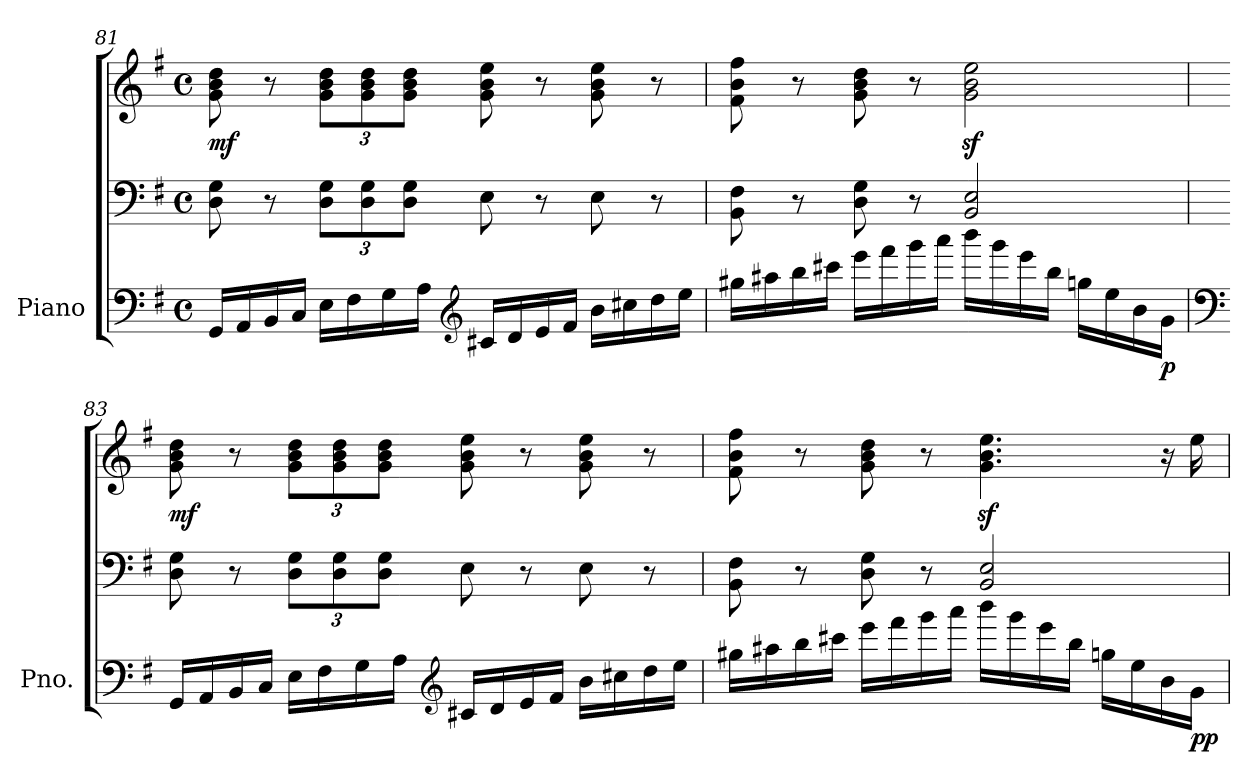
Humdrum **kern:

**kern	**kern	**kern	**dynam
*part1	*part1	*part1	*part1
*staff3	*staff2	*staff1	*staff1/2/3
*I"Piano	*	*	*
*I'Pno.	*	*	*
*clefF4	*clefF4	*clefG2	*
*k[f#]	*k[f#]	*k[f#]	*
*M4/4	*M4/4	*M4/4	*
*met(c)	*met(c)	*met(c)	*
=81	=81	=81	=81
!	!	!	!LO:DY:b
16GG/LL	8D\ 8G\	8g\ 8b\ 8dd\	mf
16AA/	.	.	.
16BB/	8r	8r	.
16C/JJ	.	.	.
*	*Xbrackettup	*Xbrackettup	*
16E\LL	12D\ 12G\L	12g\ 12b\ 12dd\L	.
16F#\	.	.	.
.	12D\ 12G\	12g\ 12b\ 12dd\	.
16G\	.	.	.
.	12D\ 12G\J	12g\ 12b\ 12dd\J	.
16A\JJ	.	.	.
*clefG2	*	*	*
16c#X/LL	8E\	8g\ 8b\ 8ee\	.
16d/	.	.	.
16e/	8r	8r	.
16f#/JJ	.	.	.
16b\LL	8E\	8g\ 8b\ 8ee\	.
16cc#X\	.	.	.
16dd\	8r	8r	.
16ee\JJ	.	.	.
!!LO:LB:g=z
=82	=82	=82	=82
16gg#X\LL	8BB\ 8F#\	8f#\ 8b\ 8ff#\	.
16aa#X\	.	.	.
16bb\	8r	8r	.
16ccc#X\JJ	.	.	.
16eee\LL	8D\ 8G\	8g\ 8b\ 8dd\	.
16fff#\	.	.	.
16ggg\	8r	8r	.
16aaa\JJ	.	.	.
16bbb\LL	2BB/ 2E/	2g\z< 2b\z< 2ee\z<	.
16ggg\	.	.	.
16eee\	.	.	.
16bb\JJ	.	.	.
16ggn\LL	.	.	.
16ee\	.	.	.
16b\	.	.	.
!	!	!	!LO:DY:b=3
16g\JJ	.	.	p
=83	=83	=83	=83
*clefF4	*	*	*
!	!	!	!LO:DY:b
16GG/LL	8D\ 8G\	8g\ 8b\ 8dd\	mf
16AA/	.	.	.
16BB/	8r	8r	.
16C/JJ	.	.	.
16E\LL	12D\ 12G\L	12g\ 12b\ 12dd\L	.
16F#\	.	.	.
.	12D\ 12G\	12g\ 12b\ 12dd\	.
16G\	.	.	.
.	12D\ 12G\J	12g\ 12b\ 12dd\J	.
16A\JJ	.	.	.
*clefG2	*	*	*
16c#X/LL	8E\	8g\ 8b\ 8ee\	.
16d/	.	.	.
16e/	8r	8r	.
16f#/JJ	.	.	.
16b\LL	8E\	8g\ 8b\ 8ee\	.
16cc#X\	.	.	.
16dd\	8r	8r	.
16ee\JJ	.	.	.
!!LO:LB:g=z
=84	=84	=84	=84
16gg#X\LL	8BB\ 8F#\	8f#\ 8b\ 8ff#\	.
16aa#X\	.	.	.
16bb\	8r	8r	.
16ccc#X\JJ	.	.	.
16eee\LL	8D\ 8G\	8g\ 8b\ 8dd\	.
16fff#\	.	.	.
16ggg\	8r	8r	.
16aaa\JJ	.	.	.
16bbb\LL	2BB/ 2E/	4.g\z< 4.b\z< 4.ee\z<	.
16ggg\	.	.	.
16eee\	.	.	.
16bb\JJ	.	.	.
16ggn\LL	.	.	.
16ee\	.	.	.
16b\	.	16r	.
!	!	!	!LO:DY:b=3
16g\JJ	.	16ee\	pp
=	=	=	=
*-	*-	*-	*-
